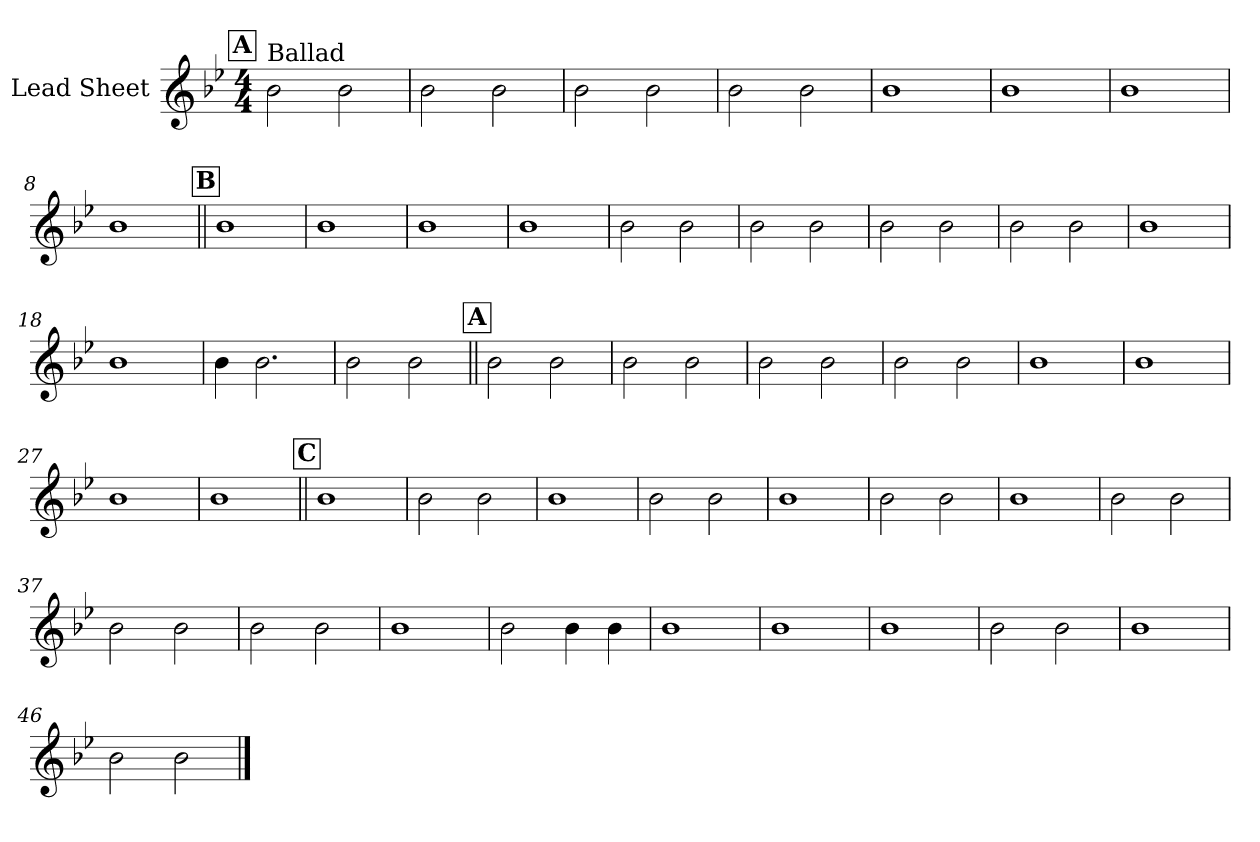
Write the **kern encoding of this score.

**kern
*part1
*staff1
*I"Lead Sheet
*clefG2
*k[b-e-]
*B-:
*M4/4
!!LO:REH:place=s1:a:fs=14:t=A
=1
!LO:TX:a:t=Ballad
2b-\
2b-\
=2
2b-\
2b-\
=3
2b-\
2b-\
=4
2b-\
2b-\
!!LO:LB:g=z
=5
1b-
=6
1b-
=7
1b-
=8
1b-
!!LO:LB:g=z
!!LO:REH:place=s1:a:fs=14:t=B
=9||
1b-
=10
1b-
=11
1b-
=12
1b-
!!LO:LB:g=z
=13
2b-\
2b-\
=14
2b-\
2b-\
=15
2b-\
2b-\
=16
2b-\
2b-\
!!LO:LB:g=z
=17
1b-
=18
1b-
=19
4b-\
2.b-\
=20
2b-\
2b-\
!!LO:LB:g=z
!!LO:REH:place=s1:a:fs=14:t=A
=21||
2b-\
2b-\
=22
2b-\
2b-\
=23
2b-\
2b-\
=24
2b-\
2b-\
!!LO:LB:g=z
=25
1b-
=26
1b-
=27
1b-
=28
1b-
!!LO:LB:g=z
!!LO:REH:place=s1:a:fs=14:t=C
=29||
1b-
=30
2b-\
2b-\
=31
1b-
=32
2b-\
2b-\
!!LO:LB:g=z
=33
1b-
=34
2b-\
2b-\
=35
1b-
=36
2b-\
2b-\
!!LO:LB:g=z
=37
2b-\
2b-\
=38
2b-\
2b-\
=39
1b-
=40
2b-\
4b-\
4b-\
!!LO:PB:g=z
=41
1b-
=42
1b-
=43
1b-
=44
2b-\
2b-\
!!LO:LB:g=z
=45
1b-
=46
2b-\
2b-\
==
*-
